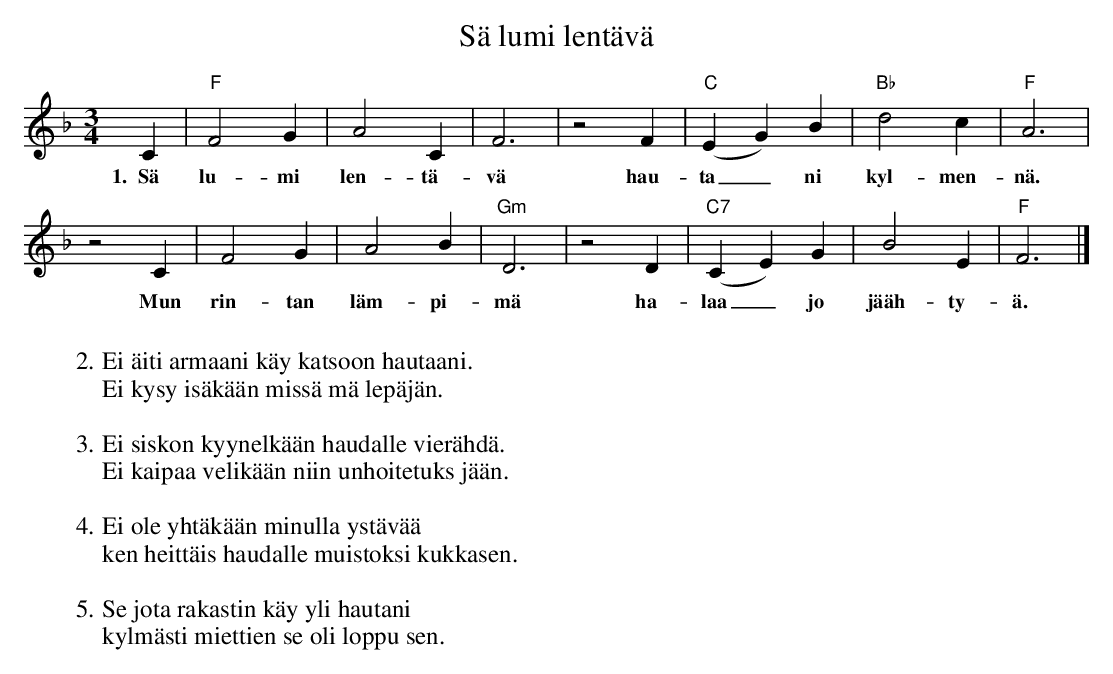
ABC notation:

X:1
T:Sä lumi lentävä
M:3/4
L:1/4
K:F major
C | "F" F2 G | A2 C | F3 | z2 F | "C" (EG) B | "Bb" d2 c | "F" A3 |
w:1.~~Sä | lu-mi | len-tä- | vä | hau- | ta_ni | kyl-men- | nä.
z2 C | F2 G | A2 B | "Gm" D3 | z2 D | "C7" (C E) G | B2 E | "F" F3 |]
w:Mun | rin-tan | läm-pi- | mä | ha- | laa_ jo | jääh-ty- | ä.
W:
W:2. Ei äiti armaani käy katsoon hautaani.
W:Ei kysy isäkään missä mä lepäjän.
W:
W:3. Ei siskon kyynelkään haudalle vierähdä.
W:Ei kaipaa velikään niin unhoitetuks jään.
W:
W:4. Ei ole yhtäkään minulla ystävää
W:ken heittäis haudalle muistoksi kukkasen.
W:
W:5. Se jota rakastin käy yli hautani
W:kylmästi miettien se oli loppu sen.
